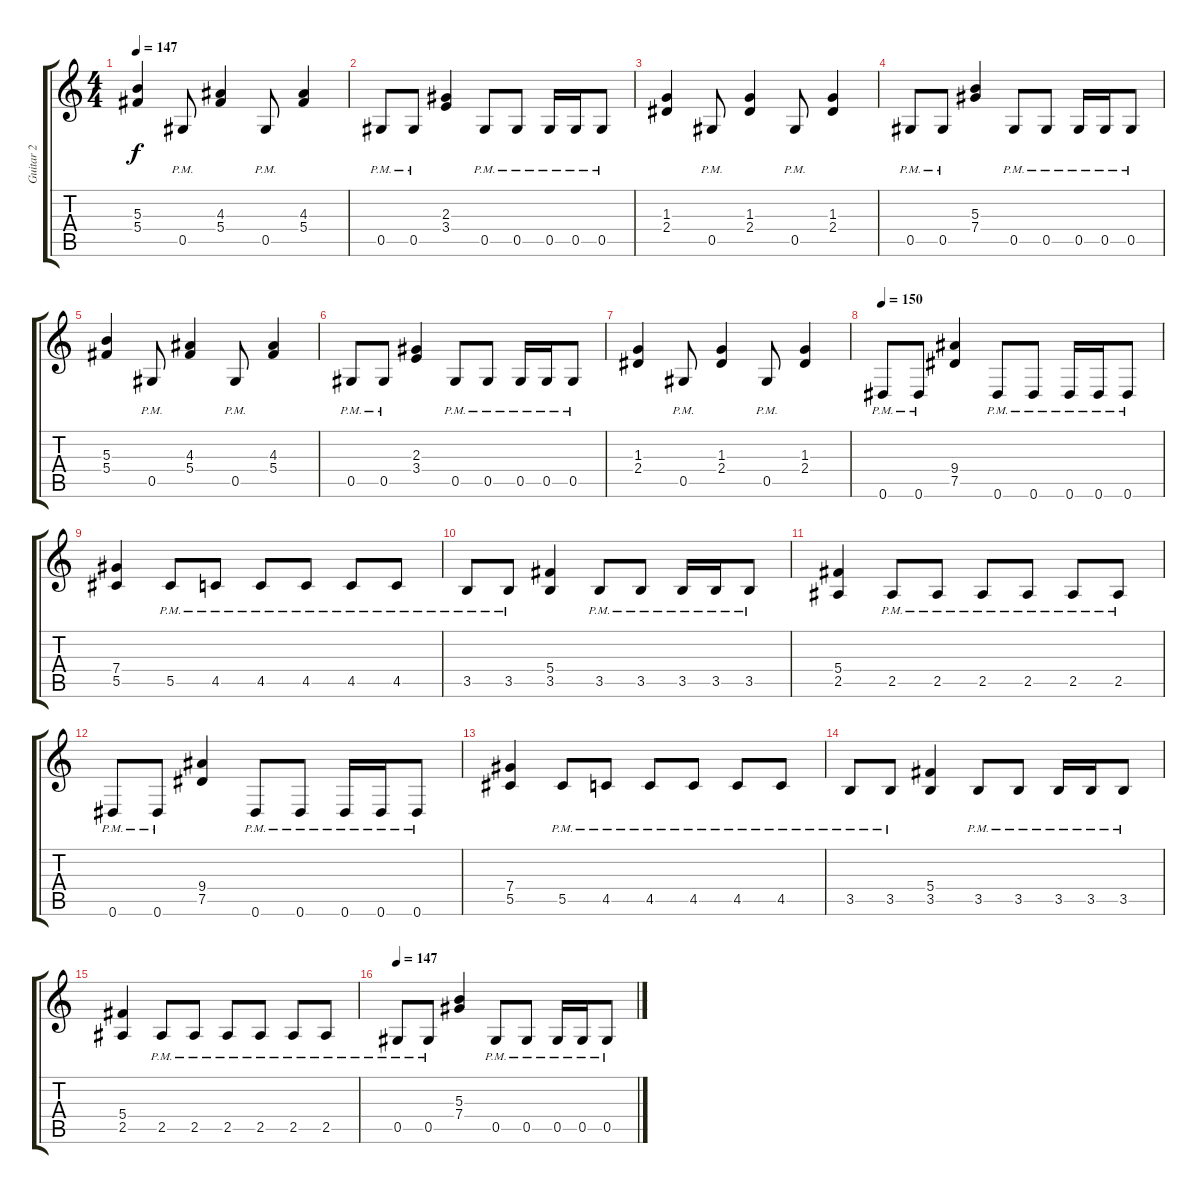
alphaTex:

\track ("Guitar 2" "Guitar 2") {instrument overdrivenguitar}
\staff {score tabs}
\tuning (Eb4 Bb3 Gb3 Db3 Ab2 Eb2) {hide}
\ts (4 4)
\tempo 147
\clef g2
\ks c
(5.3 5.4).4{dy f} 0.5{pm}.8 (4.3 5.4).4 0.5{pm}.8 (4.3 5.4).4 |
0.5{pm}.8 0.5{pm}.8 (2.3 3.4).4 0.5{pm}.8 0.5{pm}.8 0.5{pm}.16 0.5{pm}.16 0.5{pm}.8 |
(1.3 2.4).4 0.5{pm}.8 (1.3 2.4).4 0.5{pm}.8 (1.3 2.4).4 |
0.5{pm}.8 0.5{pm}.8 (5.3 7.4).4 0.5{pm}.8 0.5{pm}.8 0.5{pm}.16 0.5{pm}.16 0.5{pm}.8 |
(5.3 5.4).4 0.5{pm}.8 (4.3 5.4).4 0.5{pm}.8 (4.3 5.4).4 |
0.5{pm}.8 0.5{pm}.8 (2.3 3.4).4 0.5{pm}.8 0.5{pm}.8 0.5{pm}.16 0.5{pm}.16 0.5{pm}.8 |
(1.3 2.4).4 0.5{pm}.8 (1.3 2.4).4 0.5{pm}.8 (1.3 2.4).4 |
\tempo 150
0.6{pm}.8 0.6{pm}.8 (9.4 7.5).4 0.6{pm}.8 0.6{pm}.8 0.6{pm}.16 0.6{pm}.16 0.6{pm}.8 |
(7.4 5.5).4 5.5{pm}.8 4.5{pm}.8 4.5{pm}.8 4.5{pm}.8 4.5{pm}.8 4.5{pm}.8 |
3.5{pm}.8 3.5{pm}.8 (5.4 3.5).4 3.5{pm}.8 3.5{pm}.8 3.5{pm}.16 3.5{pm}.16 3.5{pm}.8 |
(5.4 2.5).4 2.5{pm}.8 2.5{pm}.8 2.5{pm}.8 2.5{pm}.8 2.5{pm}.8 2.5{pm}.8 |
0.6{pm}.8 0.6{pm}.8 (9.4 7.5).4 0.6{pm}.8 0.6{pm}.8 0.6{pm}.16 0.6{pm}.16 0.6{pm}.8 |
(7.4 5.5).4 5.5{pm}.8 4.5{pm}.8 4.5{pm}.8 4.5{pm}.8 4.5{pm}.8 4.5{pm}.8 |
3.5{pm}.8 3.5{pm}.8 (5.4 3.5).4 3.5{pm}.8 3.5{pm}.8 3.5{pm}.16 3.5{pm}.16 3.5{pm}.8 |
(5.4 2.5).4 2.5{pm}.8 2.5{pm}.8 2.5{pm}.8 2.5{pm}.8 2.5{pm}.8 2.5{pm}.8 |
\tempo 147
0.5{pm}.8 0.5{pm}.8 (5.3 7.4).4 0.5{pm}.8 0.5{pm}.8 0.5{pm}.16 0.5{pm}.16 0.5{pm}.8
